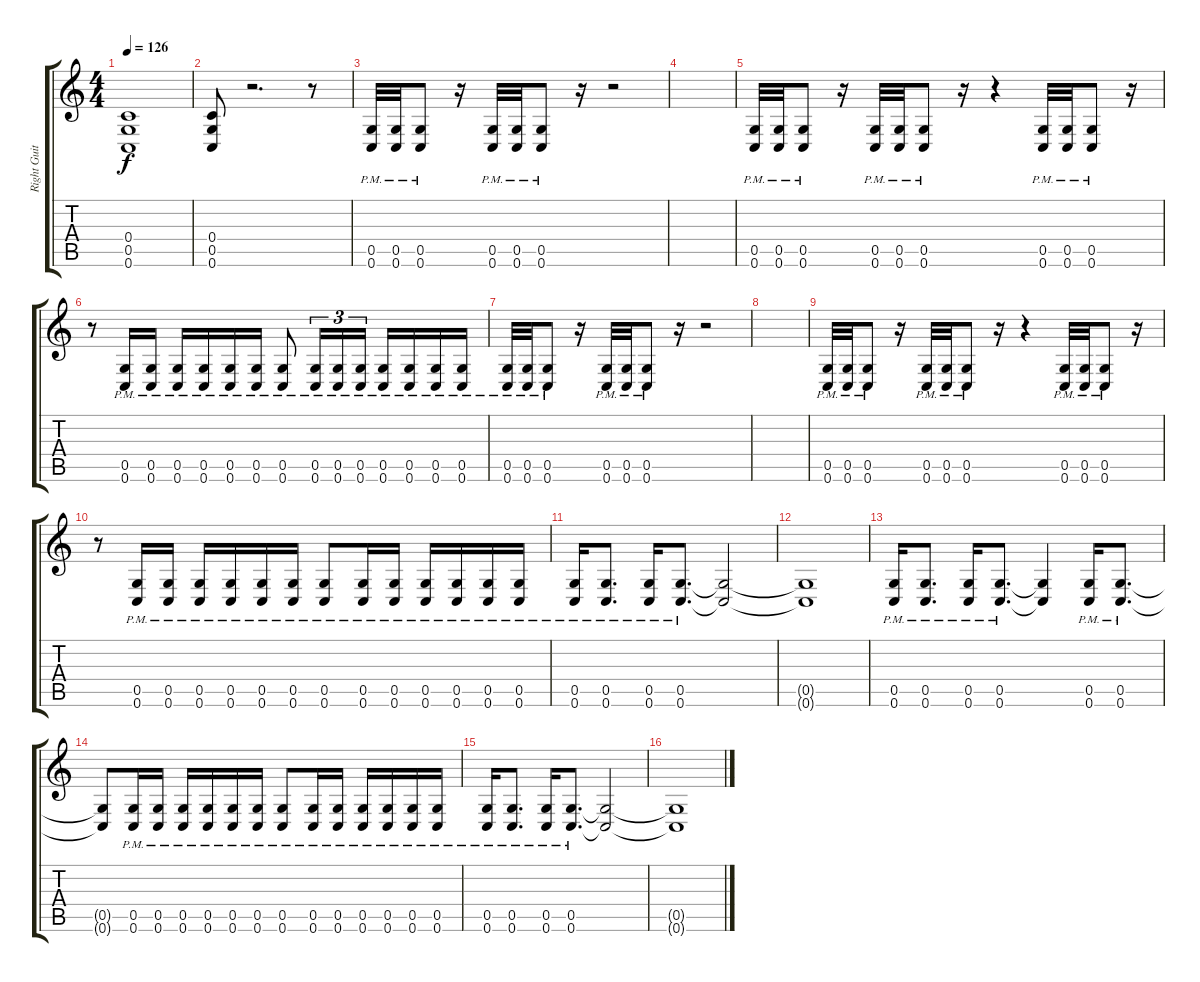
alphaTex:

\track ("Right Guitar" "Right Guit") {instrument distortionguitar}
\staff {score tabs}
\tuning (D4 A3 F3 C3 G2 C2) {hide}
\ts (4 4)
\tempo 126
\clef g2
\ks c
(0.4{t} 0.5{t} 0.6{t}).1{dy f} |
(0.4 0.5 0.6).8 r.2{d} r.8 |
(0.5{pm} 0.6{pm}).32 (0.5{pm} 0.6{pm}).32 (0.5{pm} 0.6{pm}).8 r.16 (0.5{pm} 0.6{pm}).32 (0.5{pm} 0.6{pm}).32 (0.5{pm} 0.6{pm}).8 r.16 r.2 |
|
(0.5{pm} 0.6{pm}).32 (0.5{pm} 0.6{pm}).32 (0.5{pm} 0.6{pm}).8 r.16 (0.5{pm} 0.6{pm}).32 (0.5{pm} 0.6{pm}).32 (0.5{pm} 0.6{pm}).8 r.16 r.4 (0.5{pm} 0.6{pm}).32 (0.5{pm} 0.6{pm}).32 (0.5{pm} 0.6{pm}).8 r.16 |
r.8 (0.5{pm} 0.6{pm}).16 (0.5{pm} 0.6{pm}).16 (0.5{pm} 0.6{pm}).16 (0.5{pm} 0.6{pm}).16 (0.5{pm} 0.6{pm}).16 (0.5{pm} 0.6{pm}).16 (0.5{pm} 0.6{pm}).8 (0.5{pm} 0.6{pm}).16{tu (3 2)} (0.5{pm} 0.6{pm}).16{tu (3 2)} (0.5{pm} 0.6{pm}).16{tu (3 2)} (0.5{pm} 0.6{pm}).16 (0.5{pm} 0.6{pm}).16 (0.5{pm} 0.6{pm}).16 (0.5{pm} 0.6{pm}).16 |
(0.5{pm} 0.6{pm}).32 (0.5{pm} 0.6{pm}).32 (0.5{pm} 0.6{pm}).8 r.16 (0.5{pm} 0.6{pm}).32 (0.5{pm} 0.6{pm}).32 (0.5{pm} 0.6{pm}).8 r.16 r.2 |
|
(0.5{pm} 0.6{pm}).32 (0.5{pm} 0.6{pm}).32 (0.5{pm} 0.6{pm}).8 r.16 (0.5{pm} 0.6{pm}).32 (0.5{pm} 0.6{pm}).32 (0.5{pm} 0.6{pm}).8 r.16 r.4 (0.5{pm} 0.6{pm}).32 (0.5{pm} 0.6{pm}).32 (0.5{pm} 0.6{pm}).8 r.16 |
r.8 (0.5{pm} 0.6{pm}).16 (0.5{pm} 0.6{pm}).16 (0.5{pm} 0.6{pm}).16 (0.5{pm} 0.6{pm}).16 (0.5{pm} 0.6{pm}).16 (0.5{pm} 0.6{pm}).16 (0.5{pm} 0.6{pm}).8 (0.5{pm} 0.6{pm}).16 (0.5{pm} 0.6{pm}).16 (0.5{pm} 0.6{pm}).16 (0.5{pm} 0.6{pm}).16 (0.5{pm} 0.6{pm}).16 (0.5{pm} 0.6{pm}).16 |
(0.5{pm} 0.6{pm}).16 (0.5{pm} 0.6{pm}).8{d} (0.5{pm} 0.6{pm}).16 (0.5{pm} 0.6{pm}).8{d} (0.5{t} 0.6{t}).2 |
(0.5{t} 0.6{t}).1 |
(0.5{pm} 0.6{pm}).16 (0.5{pm} 0.6{pm}).8{d} (0.5{pm} 0.6{pm}).16 (0.5{pm} 0.6{pm}).8{d} (0.5{t} 0.6{t}).4 (0.5{pm} 0.6{pm}).16 (0.5{pm} 0.6{pm}).8{d} |
(0.5{t} 0.6{t}).8 (0.5{pm} 0.6{pm}).16 (0.5{pm} 0.6{pm}).16 (0.5{pm} 0.6{pm}).16 (0.5{pm} 0.6{pm}).16 (0.5{pm} 0.6{pm}).16 (0.5{pm} 0.6{pm}).16 (0.5{pm} 0.6{pm}).8 (0.5{pm} 0.6{pm}).16 (0.5{pm} 0.6{pm}).16 (0.5{pm} 0.6{pm}).16 (0.5{pm} 0.6{pm}).16 (0.5{pm} 0.6{pm}).16 (0.5{pm} 0.6{pm}).16 |
(0.5{pm} 0.6{pm}).16 (0.5{pm} 0.6{pm}).8{d} (0.5{pm} 0.6{pm}).16 (0.5{pm} 0.6{pm}).8{d} (0.5{t} 0.6{t}).2 |
(0.5{t} 0.6{t}).1
